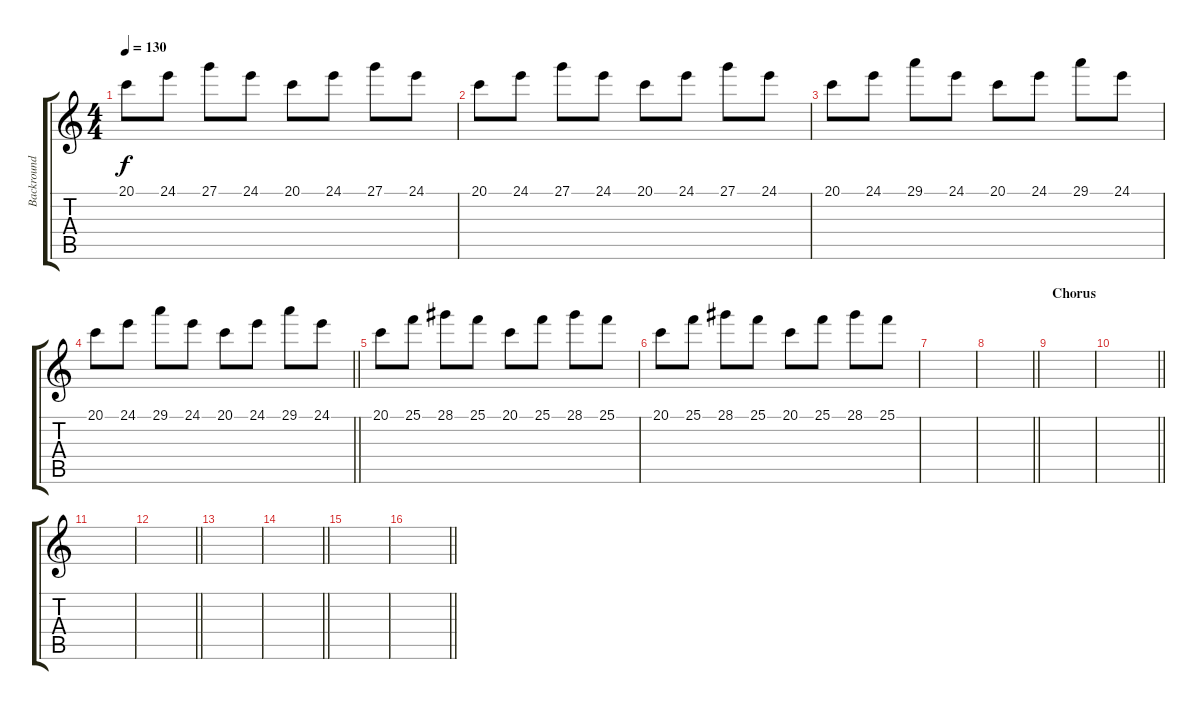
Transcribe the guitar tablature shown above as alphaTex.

\track ("Backround Instrument (?)" "Backround ") {instrument lead3calliope}
\staff {score tabs}
\tuning (E4 B3 G3 D3 A2 E2) {hide}
\ts (4 4)
\tempo 130
\clef g2
\ks c
20.1.8{dy f} 24.1.8 27.1.8 24.1.8 20.1.8 24.1.8 27.1.8 24.1.8 |
20.1.8 24.1.8 27.1.8 24.1.8 20.1.8 24.1.8 27.1.8 24.1.8 |
20.1.8 24.1.8 29.1.8 24.1.8 20.1.8 24.1.8 29.1.8 24.1.8 |
\barLineRight lightlight
20.1.8 24.1.8 29.1.8 24.1.8 20.1.8 24.1.8 29.1.8 24.1.8 |
\section ("" "")
20.1.8 25.1.8 28.1.8 25.1.8 20.1.8 25.1.8 28.1.8 25.1.8 |
20.1.8 25.1.8 28.1.8 25.1.8 20.1.8 25.1.8 28.1.8 25.1.8 |
|
\barLineRight lightlight
|
\section ("" "Chorus")
|
\barLineRight lightlight
|
|
\barLineRight lightlight
|
|
\barLineRight lightlight
|
|
\barLineRight lightlight
